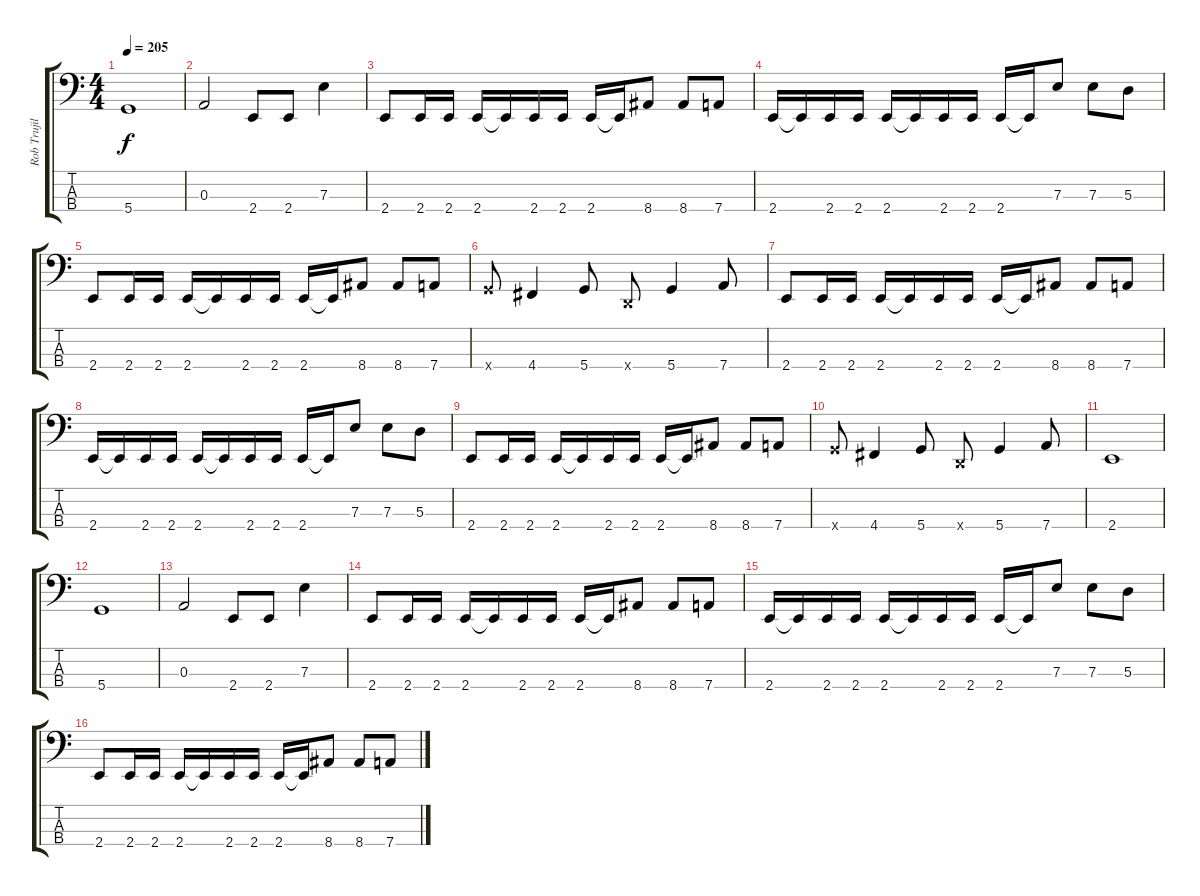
\track ("Rob Trujillo" "Rob Trujil") {instrument electricbasspick}
\staff {score tabs}
\tuning (G2 D2 A1 D1) {hide}
\ts (4 4)
\tempo 205
\clef f4
\ks c
5.4.1{dy f} |
0.3.2 2.4.8 2.4.8 7.3.4 |
2.4.8 2.4.16 2.4.16 2.4.16 2.4{t}.16 2.4.16 2.4.16 2.4.16 2.4{t}.16 8.4.8 8.4.8 7.4.8 |
2.4.16 2.4{t}.16 2.4.16 2.4.16 2.4.16 2.4{t}.16 2.4.16 2.4.16 2.4.16 2.4{t}.16 7.3.8 7.3.8 5.3.8 |
2.4.8 2.4.16 2.4.16 2.4.16 2.4{t}.16 2.4.16 2.4.16 2.4.16 2.4{t}.16 8.4.8 8.4.8 7.4.8 |
5.4{x}.8 4.4.4 5.4.8 0.4{x}.8 5.4.4 7.4.8 |
2.4.8 2.4.16 2.4.16 2.4.16 2.4{t}.16 2.4.16 2.4.16 2.4.16 2.4{t}.16 8.4.8 8.4.8 7.4.8 |
2.4.16 2.4{t}.16 2.4.16 2.4.16 2.4.16 2.4{t}.16 2.4.16 2.4.16 2.4.16 2.4{t}.16 7.3.8 7.3.8 5.3.8 |
2.4.8 2.4.16 2.4.16 2.4.16 2.4{t}.16 2.4.16 2.4.16 2.4.16 2.4{t}.16 8.4.8 8.4.8 7.4.8 |
5.4{x}.8 4.4.4 5.4.8 0.4{x}.8 5.4.4 7.4.8 |
2.4.1 |
5.4.1 |
0.3.2 2.4.8 2.4.8 7.3.4 |
2.4.8 2.4.16 2.4.16 2.4.16 2.4{t}.16 2.4.16 2.4.16 2.4.16 2.4{t}.16 8.4.8 8.4.8 7.4.8 |
2.4.16 2.4{t}.16 2.4.16 2.4.16 2.4.16 2.4{t}.16 2.4.16 2.4.16 2.4.16 2.4{t}.16 7.3.8 7.3.8 5.3.8 |
2.4.8 2.4.16 2.4.16 2.4.16 2.4{t}.16 2.4.16 2.4.16 2.4.16 2.4{t}.16 8.4.8 8.4.8 7.4.8
